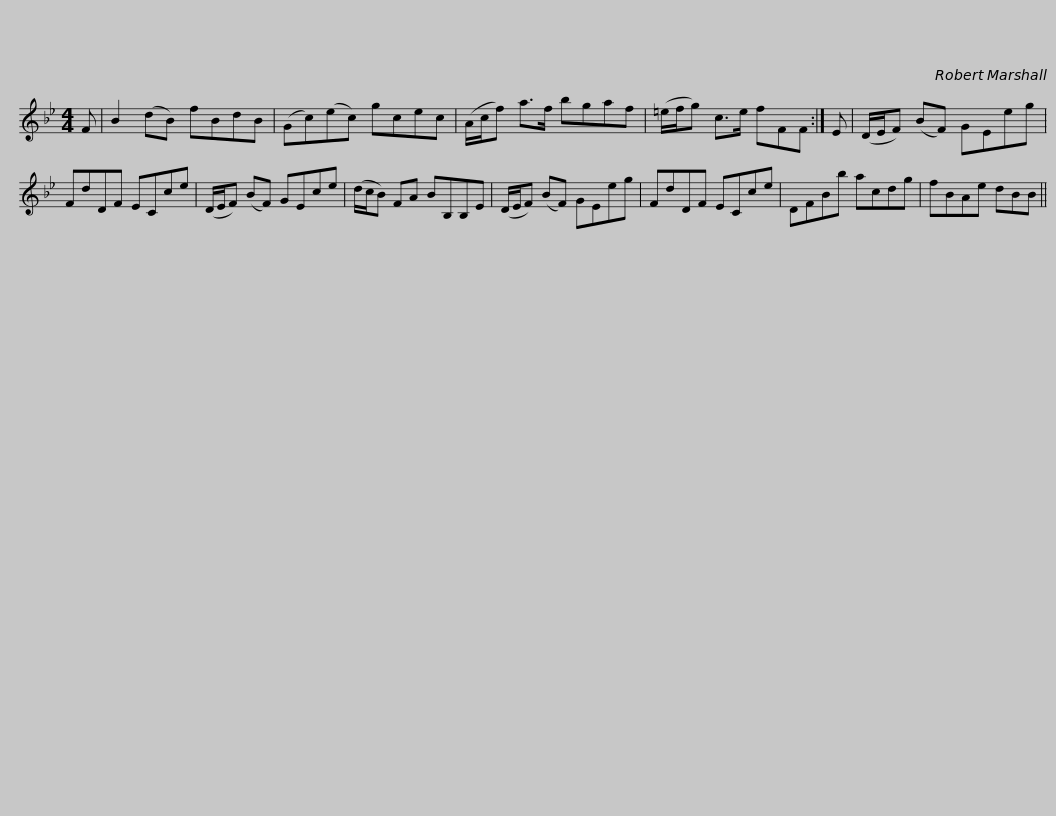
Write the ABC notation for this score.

X:1
L:1/8
M:4/4
I:linebreak $
K:Bb
V:1 treble
V:1
 F | B2 (dB) fBdB | (Gc)(ec) gcec | (A/c/f) a>f bgaf | (=e/f/g) c>e fFF :| %5
 E |$ (D/E/F) (BF) GEeg | FdDF ECce | (D/E/F) (BF) GEce | (d/c/B) FA BB,B,E | %10
 (D/E/F) (BF) GEeg |$ FdDF ECce | DFBb acdg | fBAe dBB || %14
